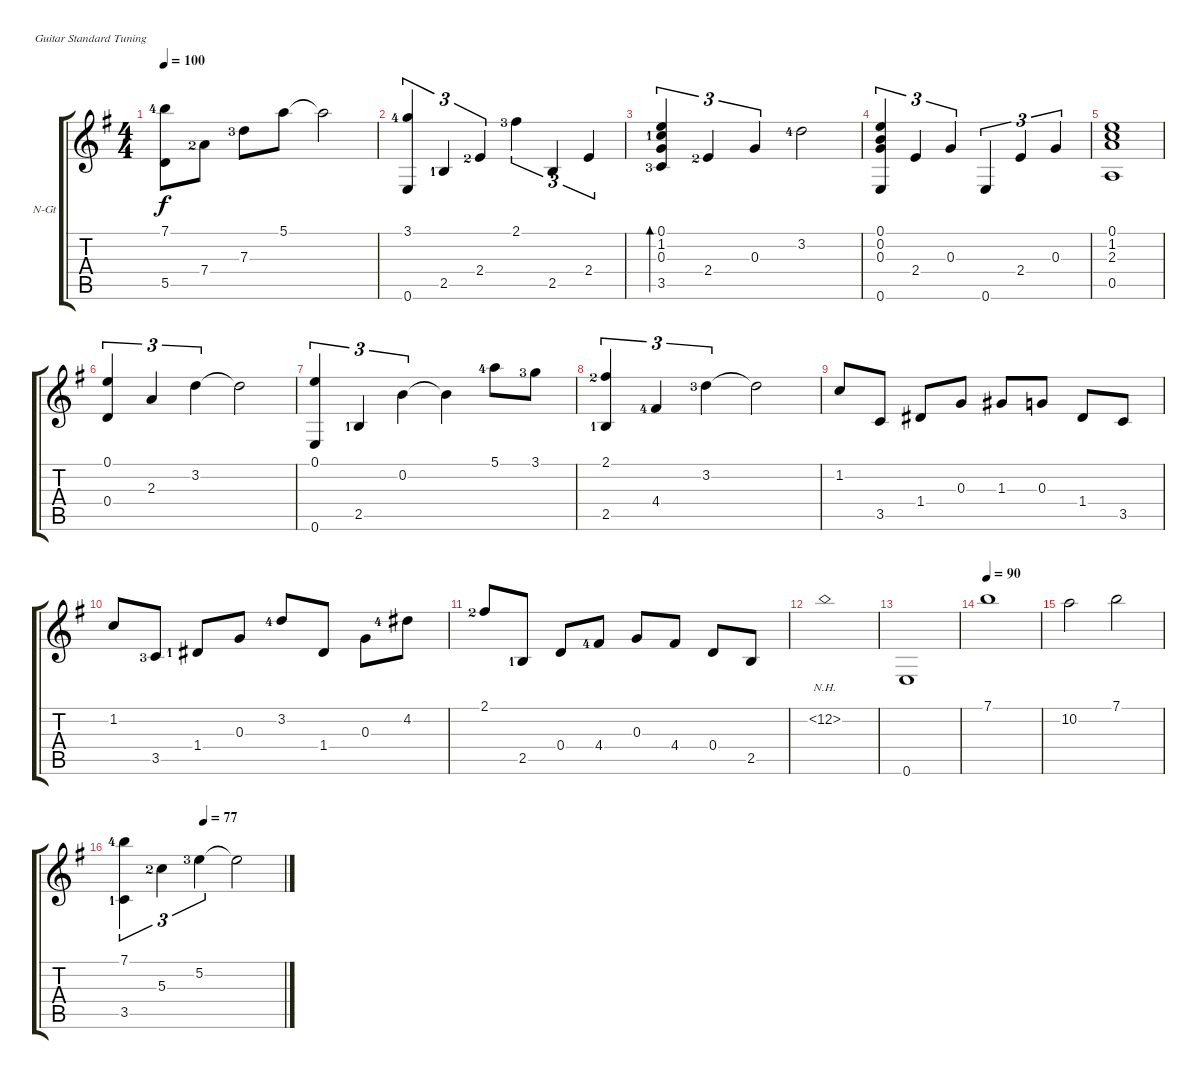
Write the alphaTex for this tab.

\bracketExtendMode groupsimilarinstruments
\firstSystemTrackNameOrientation horizontal
\otherSystemsTrackNameOrientation horizontal
\track ("Track 1" "N-Gt") {instrument acousticguitarnylon}
\staff {score tabs}
\tuning (E4 B3 G3 D3 A2 E2)
\ts (4 4)
\tempo 100
\clef g2
\ks eminor
(7.1{lf 5} 5.5).8{dy f} 7.4{lf 3}.8 7.3{lf 4}.8 5.1.8 5.1{t}.2 |
(3.1{lf 5} 0.6).4{tu (3 2)} 2.5{lf 2}.4{tu (3 2)} 2.4{lf 3}.4{tu (3 2)} 2.1{lf 4}.4{tu (3 2)} 2.5.4{tu (3 2)} 2.4.4{tu (3 2)} |
(0.1 1.2{lf 2} 0.3 3.5{lf 4}).4{tu (3 2) bd 60} 2.4{lf 3}.4{tu (3 2)} 0.3.4{tu (3 2)} 3.2{lf 5}.2 |
(0.1 0.2 0.3 0.6).4{tu (3 2)} 2.4.4{tu (3 2)} 0.3.4{tu (3 2)} 0.6.4{tu (3 2)} 2.4.4{tu (3 2)} 0.3.4{tu (3 2)} |
(0.1 1.2 2.3 0.5).1 |
(0.1 0.4).4{tu (3 2)} 2.3.4{tu (3 2)} 3.2.4{tu (3 2)} 3.2{t}.2 |
(0.1 0.6).4{tu (3 2)} 2.5{lf 2}.4{tu (3 2)} 0.2.4{tu (3 2)} 0.2{t}.4 5.1{lf 5}.8 3.1{lf 4}.8 |
(2.1{lf 3} 2.5{lf 2}).4{tu (3 2)} 4.4{lf 5}.4{tu (3 2)} 3.2{lf 4}.4{tu (3 2)} 3.2{t}.2 |
1.2.8 3.5.8 1.4.8 0.3.8 1.3.8 0.3.8 1.4.8 3.5.8 |
1.2.8 3.5{lf 4}.8 1.4{lf 2}.8 0.3.8 3.2{lf 5}.8 1.4.8 0.3.8 4.2{lf 5}.8 |
2.1{lf 3}.8 2.5{lf 2}.8 0.4.8 4.4{lf 5}.8 0.3.8 4.4.8 0.4.8 2.5.8 |
12.2{nh}.1 |
0.6.1 |
\tempo 90
7.1.1 |
10.2.2 7.1.2 |
\tempo (77 0.5)
(7.1{lf 5} 3.5{lf 2}).4{tu (3 2)} 5.3{lf 3}.4{tu (3 2)} 5.2{lf 4}.4{tu (3 2)} 5.2{t}.2
